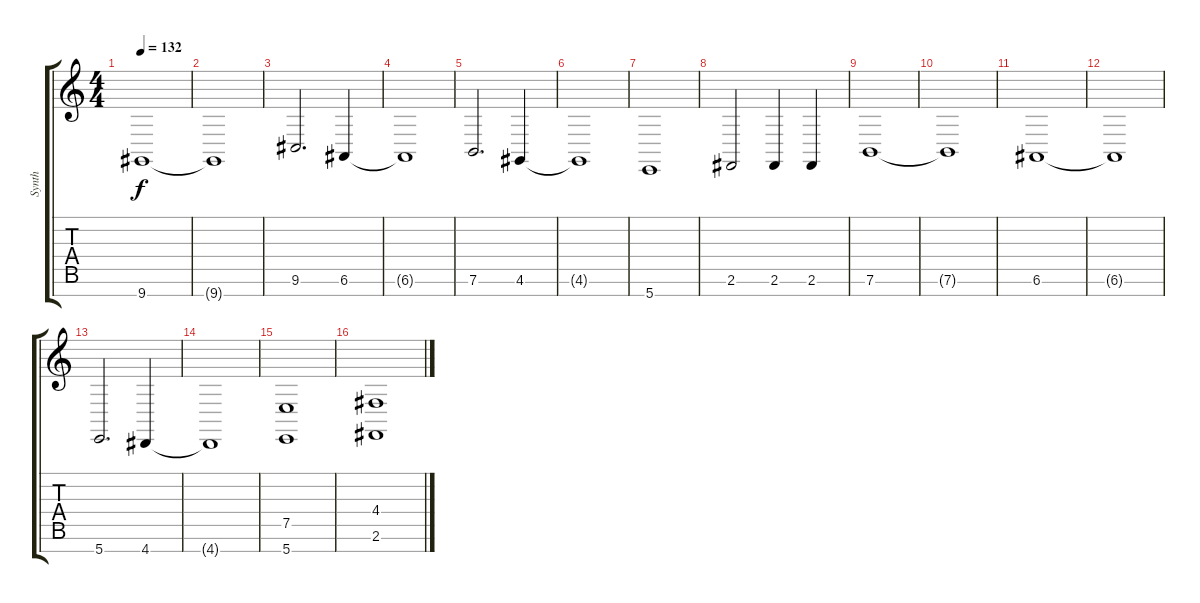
\track ("Synth" "Synth") {instrument synthstrings1}
\staff {score tabs}
\tuning (E4 B3 G3 D3 A2 E2 B1) {hide}
\ts (4 4)
\tempo 132
\clef g2
\ks c
9.7.1{dy f volume 11} |
9.7{t}.1 |
9.6.2{d} 6.6.4 |
6.6{t}.1 |
7.6.2{d} 4.6.4 |
4.6{t}.1 |
5.7.1 |
2.6.2 2.6.4 2.6.4 |
7.6.1 |
7.6{t}.1 |
6.6.1 |
6.6{t}.1 |
5.7.2{d} 4.7.4 |
4.7{t}.1 |
(7.5 5.7).1 |
(4.4 2.6).1
